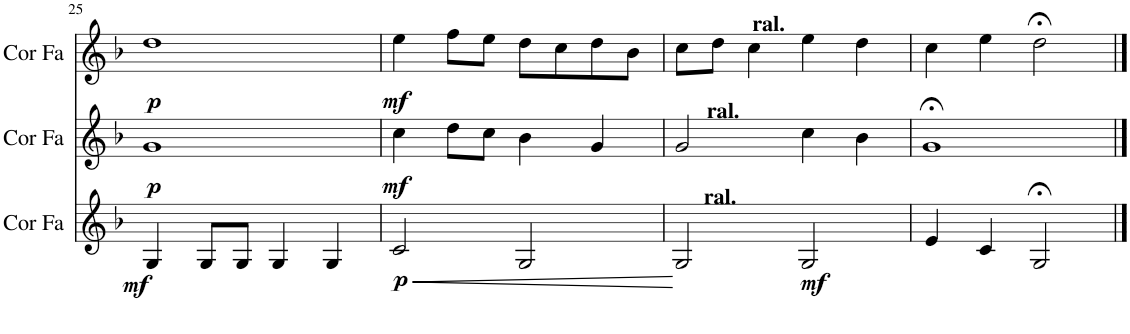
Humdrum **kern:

**kern	**dynam	**kern	**dynam	**kern	**dynam
*part3	*part3	*part2	*part2	*part1	*part1
*staff3	*staff3	*staff2	*staff2	*staff1	*staff1
*I"Cor en Fa	*	*I"Cor en Fa	*	*I"Cor en Fa	*
*I'Cor Fa	*	*I'Cor Fa	*	*I'Cor Fa	*
!!LO:PB:g=z
*clefG2	*	*clefG2	*	*clefG2	*
*Trd4c7	*	*Trd4c7	*	*Trd4c7	*
*k[b-]	*	*k[b-]	*	*k[b-]	*
*M4/4	*	*M4/4	*	*M4/4	*
=25	=25	=25	=25	=25	=25
!	!LO:DY:b	!	!LO:DY:b	!	!LO:DY:b
4G/	mf	1g	p	1dd	p
8G/L	.	.	.	.	.
8G/J	.	.	.	.	.
4G/	.	.	.	.	.
4G/	.	.	.	.	.
=26	=26	=26	=26	=26	=26
!	!LO:HP:b	!	!	!	!
!	!LO:DY:n=1:b	!	!LO:DY:b	!	!LO:DY:b
2c/	< p	4cc\	mf	4ee\	mf
.	.	8dd\L	.	8ff\L	.
.	.	8cc\J	.	8ee\J	.
2G/	.	4b-\	.	8dd\L	.
.	.	.	.	8cc\	.
.	.	4g/	.	8dd\	.
.	.	.	.	8b-\J	.
.	[	.	.	.	.
=27	=27	=27	=27	=27	=27
!	!	!LO:TX:a:B:t=ral.	!	!	!
!LO:TX:a:B:t=ral.	!	!	!	!	!
2G/	.	2g/	.	8cc\L	.
.	.	.	.	8dd\J	.
!	!	!	!	!LO:TX:a:B:t=ral.	!
.	.	.	.	4cc\	.
!	!LO:DY:b	!	!	!	!
2G/	mf	4cc\	.	4ee\	.
.	.	4b-\	.	4dd\	.
=28	=28	=28	=28	=28	=28
4e/	.	1g;<	.	4cc\	.
4c/	.	.	.	4ee\	.
2G;</	.	.	.	2dd;<\	.
==	==	==	==	==	==
*-	*-	*-	*-	*-	*-
